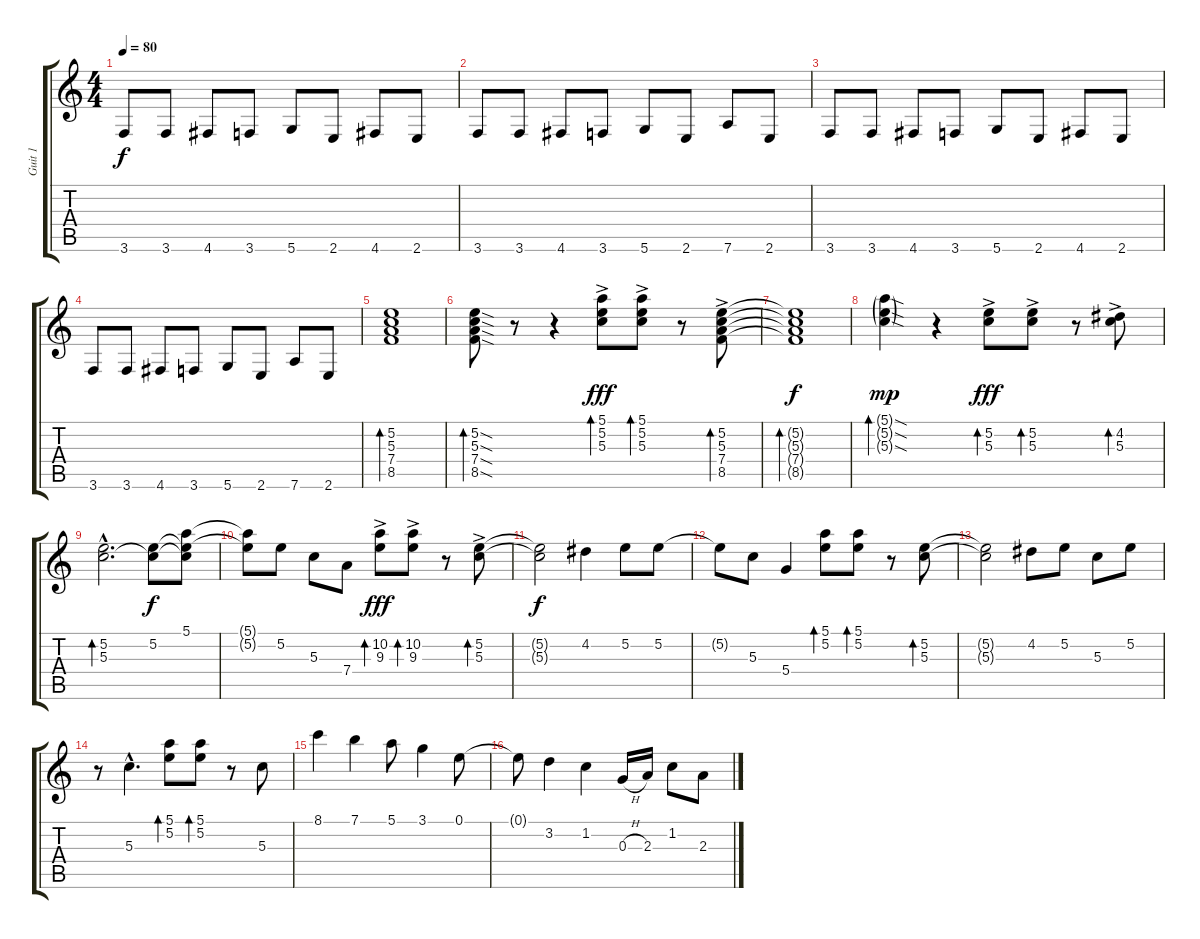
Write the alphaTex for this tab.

\track ("Guit 1" "Guit 1") {instrument electricguitarjazz}
\staff {score tabs}
\tuning (E4 B3 G3 D3 A2 D2) {hide}
\ts (4 4)
\tempo 80
\clef g2
\ks c
3.6.8{dy f} 3.6.8 4.6.8 3.6.8 5.6.8 2.6.8 4.6.8 2.6.8 |
3.6.8 3.6.8 4.6.8 3.6.8 5.6.8 2.6.8 7.6.8 2.6.8 |
3.6.8 3.6.8 4.6.8 3.6.8 5.6.8 2.6.8 4.6.8 2.6.8 |
3.6.8 3.6.8 4.6.8 3.6.8 5.6.8 2.6.8 7.6.8 2.6.8 |
\section ("" "")
(5.2 5.3 7.4 8.5).1{bd 240} |
(5.2{sod} 5.3{sod} 7.4{sod} 8.5{sod}).8{bd 30} r.8 r.4 (5.1{ac} 5.2{ac} 5.3{ac}).8{bd 30 dy fff} (5.1{ac} 5.2{ac} 5.3{ac}).8{bd 30} r.8 (5.2{ac} 5.3{ac} 7.4{ac} 8.5{ac}).8{bd 30} |
(5.2{t} 5.3{t} 7.4{t} 8.5{t}).1{bd 30 dy f} |
(5.1{sod g} 5.2{sod g} 5.3{sod g}).4{bd 30 dy mp} r.4 (5.2 5.3{ac}).8{bd 30 dy fff} (5.2{ac} 5.3{ac}).8{bd 30} r.8 (4.2{ac} 5.3{ac}).8{bd 30} |
(5.2{hac} 5.3{hac}).2{d bd 30} (5.2 5.3{t}).8{dy f} (5.1 5.2{t} 5.3{t}).8 |
(5.1{t} 5.2{t}).8 5.2.8 5.3.8 7.4.8 (10.2{ac} 9.3{ac}).8{bd 30 dy fff} (10.2{ac} 9.3{ac}).8{bd 30} r.8 (5.2{ac} 5.3{ac}).8{bd 30} |
(5.2{t} 5.3{t}).2{dy f} 4.2.4 5.2.8 5.2.8 |
5.2{t}.8 5.3.8 5.4.4 (5.1 5.2).8{bd 30} (5.1 5.2).8{bd 30} r.8 (5.2 5.3).8{bd 30} |
(5.2{t} 5.3{t}).2 4.2.8 5.2.8 5.3.8 5.2.8 |
r.8 5.3{hac}.4{d} (5.1 5.2).8{bd 30} (5.1 5.2).8{bd 30} r.8 5.3.8 |
8.1.4 7.1.4 5.1.8 3.1.4 0.1.8 |
0.1{t}.8 3.2.4 1.2.4 0.3{h}.16 2.3.16 1.2.8 2.3.8
